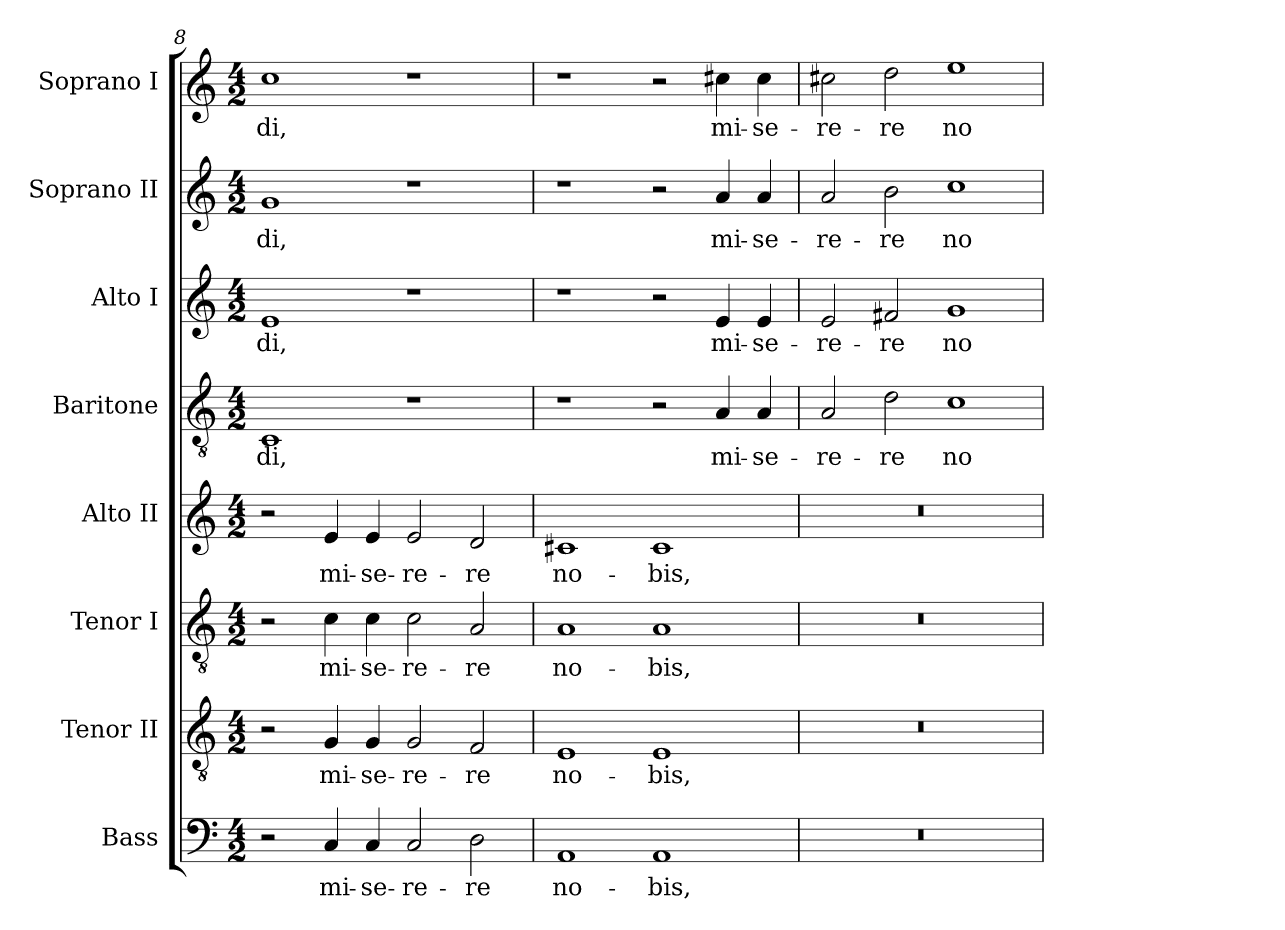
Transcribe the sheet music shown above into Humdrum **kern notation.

**kern	**text	**kern	**text	**kern	**text	**kern	**text	**kern	**text	**kern	**text	**kern	**text	**kern	**text
*part8	*part8	*part7	*part7	*part6	*part6	*part5	*part5	*part4	*part4	*part3	*part3	*part2	*part2	*part1	*part1
*staff8	*staff8	*staff7	*staff7	*staff6	*staff6	*staff5	*staff5	*staff4	*staff4	*staff3	*staff3	*staff2	*staff2	*staff1	*staff1
*I"Bass	*	*I"Tenor II	*	*I"Tenor I	*	*I"Alto II	*	*I"Baritone	*	*I"Alto I	*	*I"Soprano II	*	*I"Soprano I	*
!!LO:PB:g=z
*clefF4	*	*clefGv2	*	*clefGv2	*	*clefG2	*	*clefGv2	*	*clefG2	*	*clefG2	*	*clefG2	*
*ITrd7c12	*	*ITrd7c12	*	*ITrd7c12	*	*	*	*ITrd7c12	*	*	*	*	*	*	*
*k[]	*	*k[]	*	*k[]	*	*k[]	*	*k[]	*	*k[]	*	*k[]	*	*k[]	*
*C:	*	*C:	*	*C:	*	*C:	*	*C:	*	*C:	*	*C:	*	*C:	*
*M4/2	*	*M4/2	*	*M4/2	*	*M4/2	*	*M4/2	*	*M4/2	*	*M4/2	*	*M4/2	*
=8	=8	=8	=8	=8	=8	=8	=8	=8	=8	=8	=8	=8	=8	=8	=8
!	!	!	!	!	!	!	!	!	!LO:LY:b:color=#000000	!	!	!	!	!	!
!	!	!	!	!	!	!	!	!	!	!	!LO:LY:b:color=#000000	!	!	!	!
!	!	!	!	!	!	!	!	!	!	!	!	!	!LO:LY:b:color=#000000	!	!
!	!	!	!	!	!	!	!	!	!	!	!	!	!	!	!LO:LY:b:color=#000000
2r	.	2r	.	2r	.	2r	.	1CCi	-di,	1ei	-di,	1gi	-di,	1cci	-di,
!	!LO:LY:b:color=#000000	!	!	!	!	!	!	!	!	!	!	!	!	!	!
!	!	!	!LO:LY:b:color=#000000	!	!	!	!	!	!	!	!	!	!	!	!
!	!	!	!	!	!LO:LY:b:color=#000000	!	!	!	!	!	!	!	!	!	!
!	!	!	!	!	!	!	!LO:LY:b:color=#000000	!	!	!	!	!	!	!	!
4CCi/	mi-	4GGi/	mi-	4Ci\	mi-	4ei/	mi-	.	.	.	.	.	.	.	.
!	!LO:LY:b:color=#000000	!	!	!	!	!	!	!	!	!	!	!	!	!	!
!	!	!	!LO:LY:b:color=#000000	!	!	!	!	!	!	!	!	!	!	!	!
!	!	!	!	!	!LO:LY:b:color=#000000	!	!	!	!	!	!	!	!	!	!
!	!	!	!	!	!	!	!LO:LY:b:color=#000000	!	!	!	!	!	!	!	!
4CCi/	-se-	4GGi/	-se-	4Ci\	-se-	4ei/	-se-	.	.	.	.	.	.	.	.
!	!LO:LY:b:color=#000000	!	!	!	!	!	!	!	!	!	!	!	!	!	!
!	!	!	!LO:LY:b:color=#000000	!	!	!	!	!	!	!	!	!	!	!	!
!	!	!	!	!	!LO:LY:b:color=#000000	!	!	!	!	!	!	!	!	!	!
!	!	!	!	!	!	!	!LO:LY:b:color=#000000	!	!	!	!	!	!	!	!
2CCi/	-re-	2GGi/	-re-	2Ci\	-re-	2ei/	-re-	1r	.	1r	.	1r	.	1r	.
!	!LO:LY:b:color=#000000	!	!	!	!	!	!	!	!	!	!	!	!	!	!
!	!	!	!LO:LY:b:color=#000000	!	!	!	!	!	!	!	!	!	!	!	!
!	!	!	!	!	!LO:LY:b:color=#000000	!	!	!	!	!	!	!	!	!	!
!	!	!	!	!	!	!	!LO:LY:b:color=#000000	!	!	!	!	!	!	!	!
2DDi\	-re	2FFi/	-re	2AAi/	-re	2di/	-re	.	.	.	.	.	.	.	.
=9	=9	=9	=9	=9	=9	=9	=9	=9	=9	=9	=9	=9	=9	=9	=9
!	!LO:LY:b:color=#000000	!	!	!	!	!	!	!	!	!	!	!	!	!	!
!	!	!	!LO:LY:b:color=#000000	!	!	!	!	!	!	!	!	!	!	!	!
!	!	!	!	!	!LO:LY:b:color=#000000	!	!	!	!	!	!	!	!	!	!
!	!	!	!	!	!	!	!LO:LY:b:color=#000000	!	!	!	!	!	!	!	!
1AAAi	no-	1EEi	no-	1AAi	no-	1c#Xi	no-	1r	.	1r	.	1r	.	1r	.
!	!LO:LY:b:color=#000000	!	!	!	!	!	!	!	!	!	!	!	!	!	!
!	!	!	!LO:LY:b:color=#000000	!	!	!	!	!	!	!	!	!	!	!	!
!	!	!	!	!	!LO:LY:b:color=#000000	!	!	!	!	!	!	!	!	!	!
!	!	!	!	!	!	!	!LO:LY:b:color=#000000	!	!	!	!	!	!	!	!
1AAAi	-bis,	1EEi	-bis,	1AAi	-bis,	1c#i	-bis,	2r	.	2r	.	2r	.	2r	.
!	!	!	!	!	!	!	!	!	!LO:LY:b:color=#000000	!	!	!	!	!	!
!	!	!	!	!	!	!	!	!	!	!	!LO:LY:b:color=#000000	!	!	!	!
!	!	!	!	!	!	!	!	!	!	!	!	!	!LO:LY:b:color=#000000	!	!
!	!	!	!	!	!	!	!	!	!	!	!	!	!	!	!LO:LY:b:color=#000000
.	.	.	.	.	.	.	.	4AAi/	mi-	4ei/	mi-	4ai/	mi-	4cc#Xi\	mi-
!	!	!	!	!	!	!	!	!	!LO:LY:b:color=#000000	!	!	!	!	!	!
!	!	!	!	!	!	!	!	!	!	!	!LO:LY:b:color=#000000	!	!	!	!
!	!	!	!	!	!	!	!	!	!	!	!	!	!LO:LY:b:color=#000000	!	!
!	!	!	!	!	!	!	!	!	!	!	!	!	!	!	!LO:LY:b:color=#000000
.	.	.	.	.	.	.	.	4AAi/	-se-	4ei/	-se-	4ai/	-se-	4cc#i\	-se-
=10	=10	=10	=10	=10	=10	=10	=10	=10	=10	=10	=10	=10	=10	=10	=10
!LO:N:vis=1	!	!LO:N:vis=1	!	!LO:N:vis=1	!	!LO:N:vis=1	!	!	!	!	!	!	!	!	!
!	!	!	!	!	!	!	!	!	!LO:LY:b:color=#000000	!	!	!	!	!	!
!	!	!	!	!	!	!	!	!	!	!	!LO:LY:b:color=#000000	!	!	!	!
!	!	!	!	!	!	!	!	!	!	!	!	!	!LO:LY:b:color=#000000	!	!
!	!	!	!	!	!	!	!	!	!	!	!	!	!	!	!LO:LY:b:color=#000000
0r	.	0r	.	0r	.	0r	.	2AAi/	-re-	2ei/	-re-	2ai/	-re-	2cc#Xi\	-re-
!	!	!	!	!	!	!	!	!	!LO:LY:b:color=#000000	!	!	!	!	!	!
!	!	!	!	!	!	!	!	!	!	!	!LO:LY:b:color=#000000	!	!	!	!
!	!	!	!	!	!	!	!	!	!	!	!	!	!LO:LY:b:color=#000000	!	!
!	!	!	!	!	!	!	!	!	!	!	!	!	!	!	!LO:LY:b:color=#000000
.	.	.	.	.	.	.	.	2Di\	-re	2f#Xi/	-re	2bi\	-re	2ddi\	-re
!	!	!	!	!	!	!	!	!	!LO:LY:b:color=#000000	!	!	!	!	!	!
!	!	!	!	!	!	!	!	!	!	!	!LO:LY:b:color=#000000	!	!	!	!
!	!	!	!	!	!	!	!	!	!	!	!	!	!LO:LY:b:color=#000000	!	!
!	!	!	!	!	!	!	!	!	!	!	!	!	!	!	!LO:LY:b:color=#000000
.	.	.	.	.	.	.	.	1Ci	no-	1gi	no-	1cci	no-	1eei	no-
=	=	=	=	=	=	=	=	=	=	=	=	=	=	=	=
*-	*-	*-	*-	*-	*-	*-	*-	*-	*-	*-	*-	*-	*-	*-	*-
